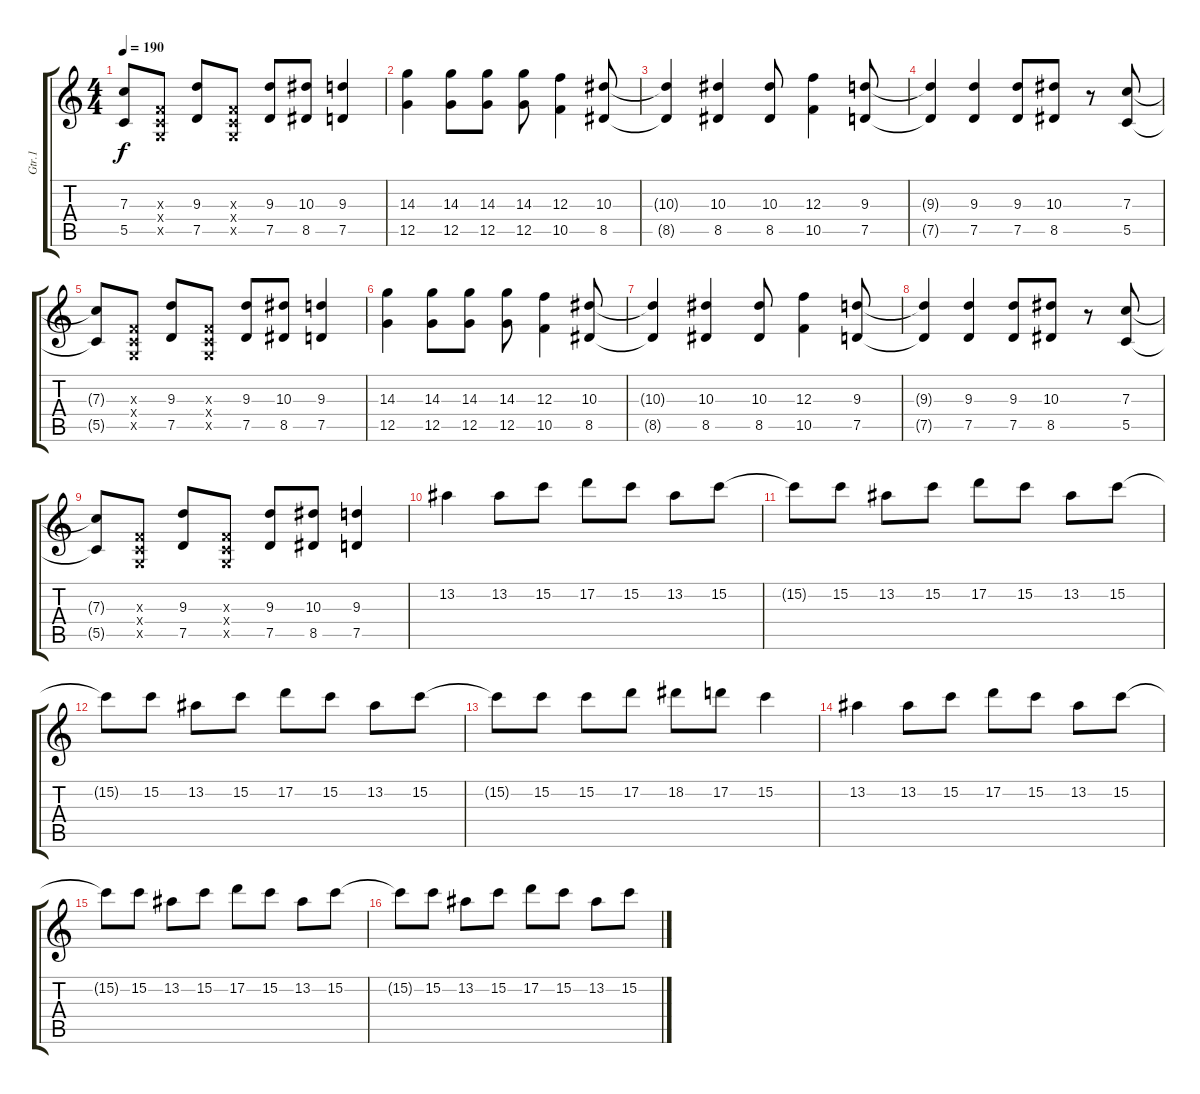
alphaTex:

\track ("Gtr.1" "Gtr.1") {instrument distortionguitar}
\staff {score tabs}
\tuning (D4 A3 F3 C3 G2 C2) {hide}
\ts (4 4)
\tempo 190
\clef g2
\ks c
(7.3{t} 5.5{t}).8{dy f} (0.3{x} 0.4{x} 0.5{x}).8 (9.3 7.5).8 (0.3{x} 0.4{x} 0.5{x}).8 (9.3 7.5).8 (10.3 8.5).8 (9.3 7.5).4 |
(14.3 12.5).4 (14.3 12.5).8 (14.3 12.5).8 (14.3 12.5).8 (12.3 10.5).4 (10.3 8.5).8 |
(10.3{t} 8.5{t}).4 (10.3 8.5).4 (10.3 8.5).8 (12.3 10.5).4 (9.3 7.5).8 |
(9.3{t} 7.5{t}).4 (9.3 7.5).4 (9.3 7.5).8 (10.3 8.5).8 r.8 (7.3 5.5).8 |
(7.3{t} 5.5{t}).8 (0.3{x} 0.4{x} 0.5{x}).8 (9.3 7.5).8 (0.3{x} 0.4{x} 0.5{x}).8 (9.3 7.5).8 (10.3 8.5).8 (9.3 7.5).4 |
(14.3 12.5).4 (14.3 12.5).8 (14.3 12.5).8 (14.3 12.5).8 (12.3 10.5).4 (10.3 8.5).8 |
(10.3{t} 8.5{t}).4 (10.3 8.5).4 (10.3 8.5).8 (12.3 10.5).4 (9.3 7.5).8 |
(9.3{t} 7.5{t}).4 (9.3 7.5).4 (9.3 7.5).8 (10.3 8.5).8 r.8 (7.3 5.5).8 |
(7.3{t} 5.5{t}).8 (0.3{x} 0.4{x} 0.5{x}).8 (9.3 7.5).8 (0.3{x} 0.4{x} 0.5{x}).8 (9.3 7.5).8 (10.3 8.5).8 (9.3 7.5).4 |
13.2.4 13.2.8 15.2.8 17.2.8 15.2.8 13.2.8 15.2.8 |
15.2{t}.8 15.2.8 13.2.8 15.2.8 17.2.8 15.2.8 13.2.8 15.2.8 |
15.2{t}.8 15.2.8 13.2.8 15.2.8 17.2.8 15.2.8 13.2.8 15.2.8 |
15.2{t}.8 15.2.8 15.2.8 17.2.8 18.2.8 17.2.8 15.2.4 |
13.2.4 13.2.8 15.2.8 17.2.8 15.2.8 13.2.8 15.2.8 |
15.2{t}.8 15.2.8 13.2.8 15.2.8 17.2.8 15.2.8 13.2.8 15.2.8 |
15.2{t}.8 15.2.8 13.2.8 15.2.8 17.2.8 15.2.8 13.2.8 15.2.8
